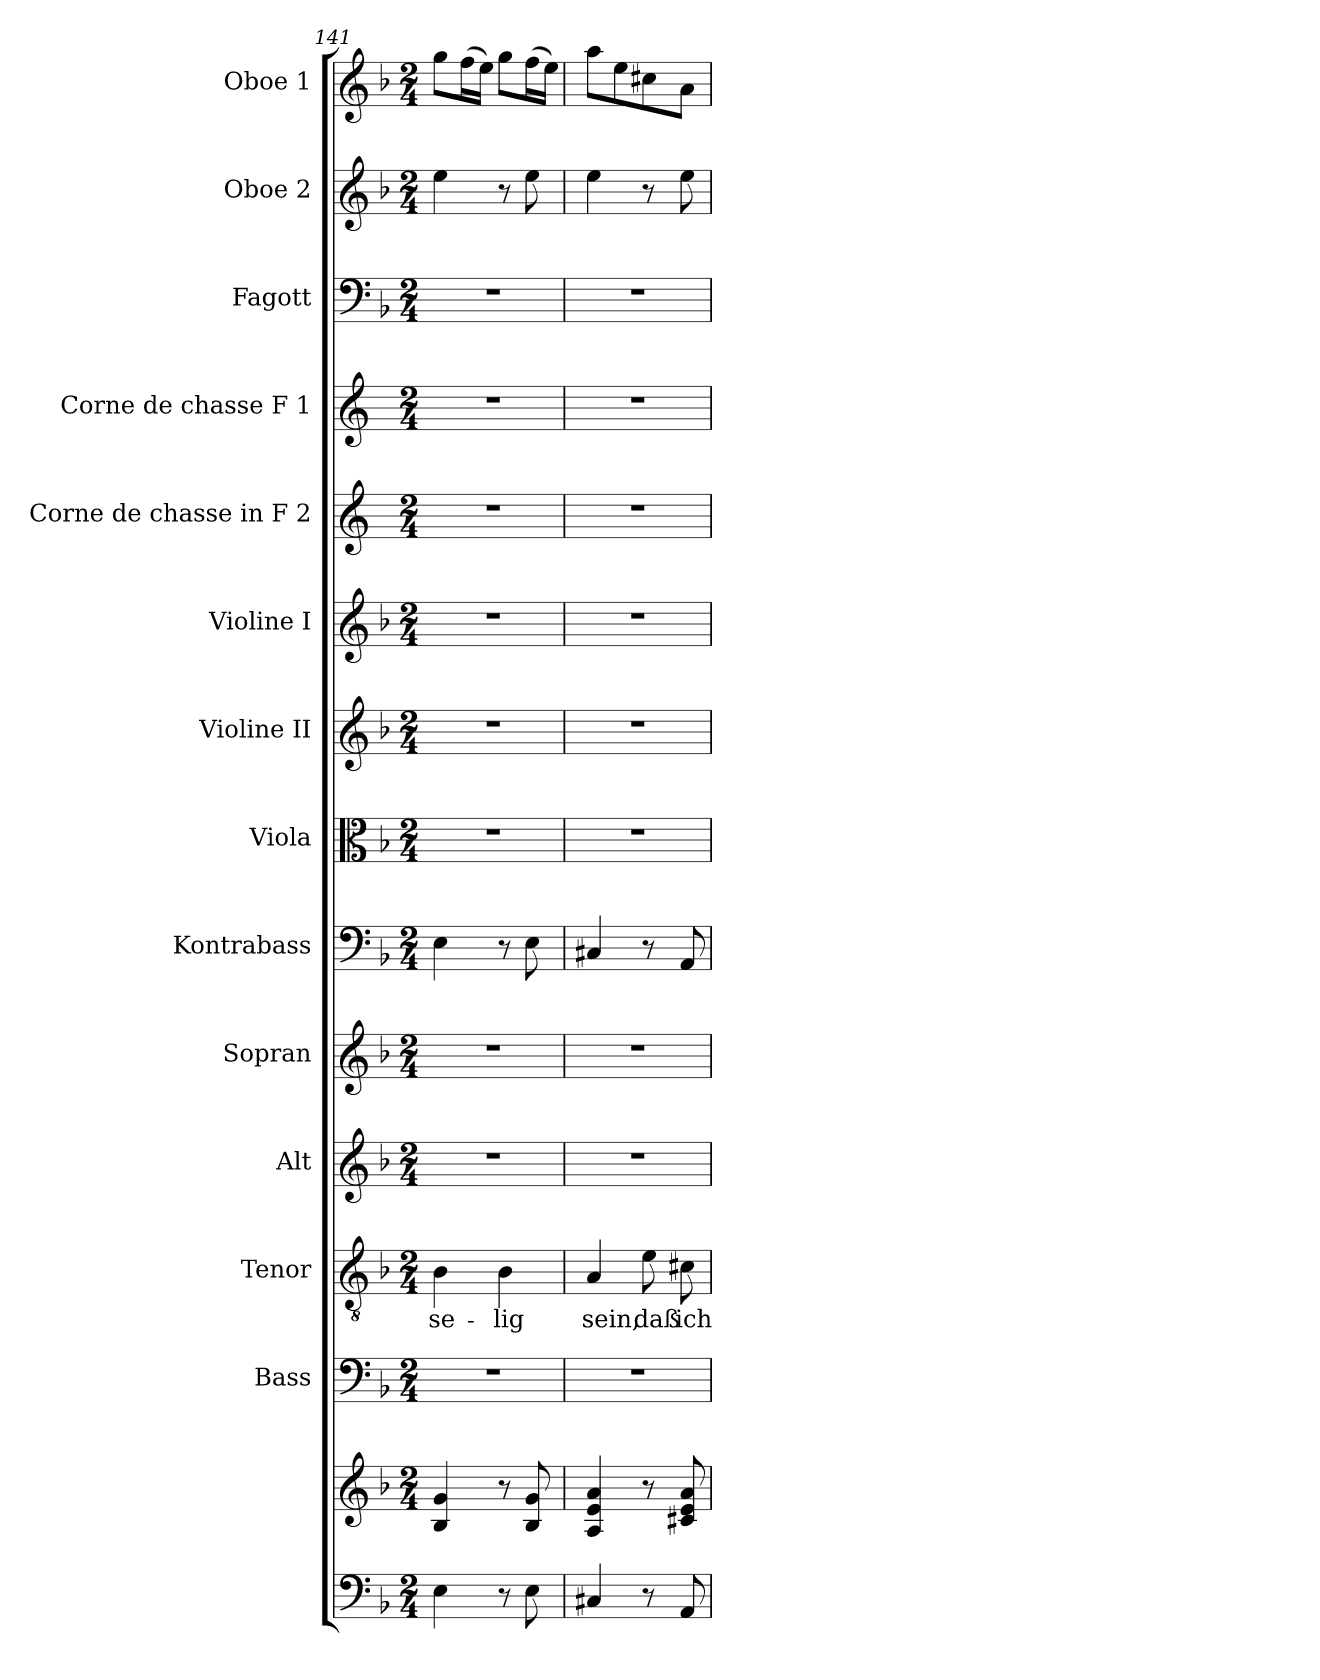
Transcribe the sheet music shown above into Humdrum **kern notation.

**kern	**kern	**kern	**kern	**text	**kern	**kern	**kern	**kern	**kern	**kern	**kern	**kern	**kern	**kern	**kern
*part14	*part14	*part13	*part12	*part12	*part11	*part10	*part9	*part8	*part7	*part6	*part5	*part4	*part3	*part2	*part1
*staff15	*staff14	*staff13	*staff12	*staff12	*staff11	*staff10	*staff9	*staff8	*staff7	*staff6	*staff5	*staff4	*staff3	*staff2	*staff1
*	*	*I"Bass	*I"Tenor	*	*I"Alt	*I"Sopran	*I"Kontrabass	*I"Viola	*I"Violine II	*I"Violine I	*I"Corne de chasse in F 2	*I"Corne de chasse F 1	*I"Fagott	*I"Oboe 2	*I"Oboe 1
*	*	*I'B.	*I'T.	*	*I'A.	*I'S.	*I'Kb.	*I'Vla.	*I'Vl. II	*I'Vl. I	*	*	*I'Fg.	*I'Ob. 2	*I'Ob. 1
*clefF4	*clefG2	*clefF4	*clefGv2	*	*clefG2	*clefG2	*clefF4	*clefC3	*clefG2	*clefG2	*clefG2	*clefG2	*clefF4	*clefG2	*clefG2
*	*	*	*	*	*	*	*ITrd7c12	*	*	*	*ITrd4c7	*ITrd4c7	*	*	*
*k[b-]	*k[b-]	*k[b-]	*k[b-]	*	*k[b-]	*k[b-]	*k[b-]	*k[b-]	*k[b-]	*k[b-]	*k[b-]	*k[b-]	*k[b-]	*k[b-]	*k[b-]
*F:	*F:	*F:	*F:	*	*F:	*F:	*F:	*F:	*F:	*F:	*F:	*F:	*F:	*F:	*F:
*M2/4	*M2/4	*M2/4	*M2/4	*	*M2/4	*M2/4	*M2/4	*M2/4	*M2/4	*M2/4	*M2/4	*M2/4	*M2/4	*M2/4	*M2/4
=141	=141	=141	=141	=141	=141	=141	=141	=141	=141	=141	=141	=141	=141	=141	=141
!	!	!	!	!LO:LY:b	!	!	!	!	!	!	!	!	!	!	!
4E\	4B-/ 4g/	2r	4B-\	se-	2r	2r	4EE\	2r	2r	2r	2r	2r	2r	4ee\	8gg\L
.	.	.	.	.	.	.	.	.	.	.	.	.	.	.	(>16ff\L
.	.	.	.	.	.	.	.	.	.	.	.	.	.	.	16ee\JJ)
!	!	!	!	!LO:LY:b	!	!	!	!	!	!	!	!	!	!	!
8r	8r	.	4B-\	-lig	.	.	8r	.	.	.	.	.	.	8r	8gg\L
8E\	8B-/ 8g/	.	.	.	.	.	8EE\	.	.	.	.	.	.	8ee\	(>16ff\L
.	.	.	.	.	.	.	.	.	.	.	.	.	.	.	16ee\JJ)
=142	=142	=142	=142	=142	=142	=142	=142	=142	=142	=142	=142	=142	=142	=142	=142
!	!	!	!	!LO:LY:b	!	!	!	!	!	!	!	!	!	!	!
4C#X/	4A/ 4e/ 4a/	2r	4A/	sein,	2r	2r	4CC#X/	2r	2r	2r	2r	2r	2r	4ee\	8aa\L
.	.	.	.	.	.	.	.	.	.	.	.	.	.	.	8ee\
!	!	!	!	!LO:LY:b	!	!	!	!	!	!	!	!	!	!	!
8r	8r	.	8e\	daß	.	.	8r	.	.	.	.	.	.	8r	8cc#X\
!	!	!	!	!LO:LY:b	!	!	!	!	!	!	!	!	!	!	!
8AA/	8c#X/ 8e/ 8a/	.	8c#X\	ich	.	.	8AAA/	.	.	.	.	.	.	8ee\	8a\J
=	=	=	=	=	=	=	=	=	=	=	=	=	=	=	=
*-	*-	*-	*-	*-	*-	*-	*-	*-	*-	*-	*-	*-	*-	*-	*-
